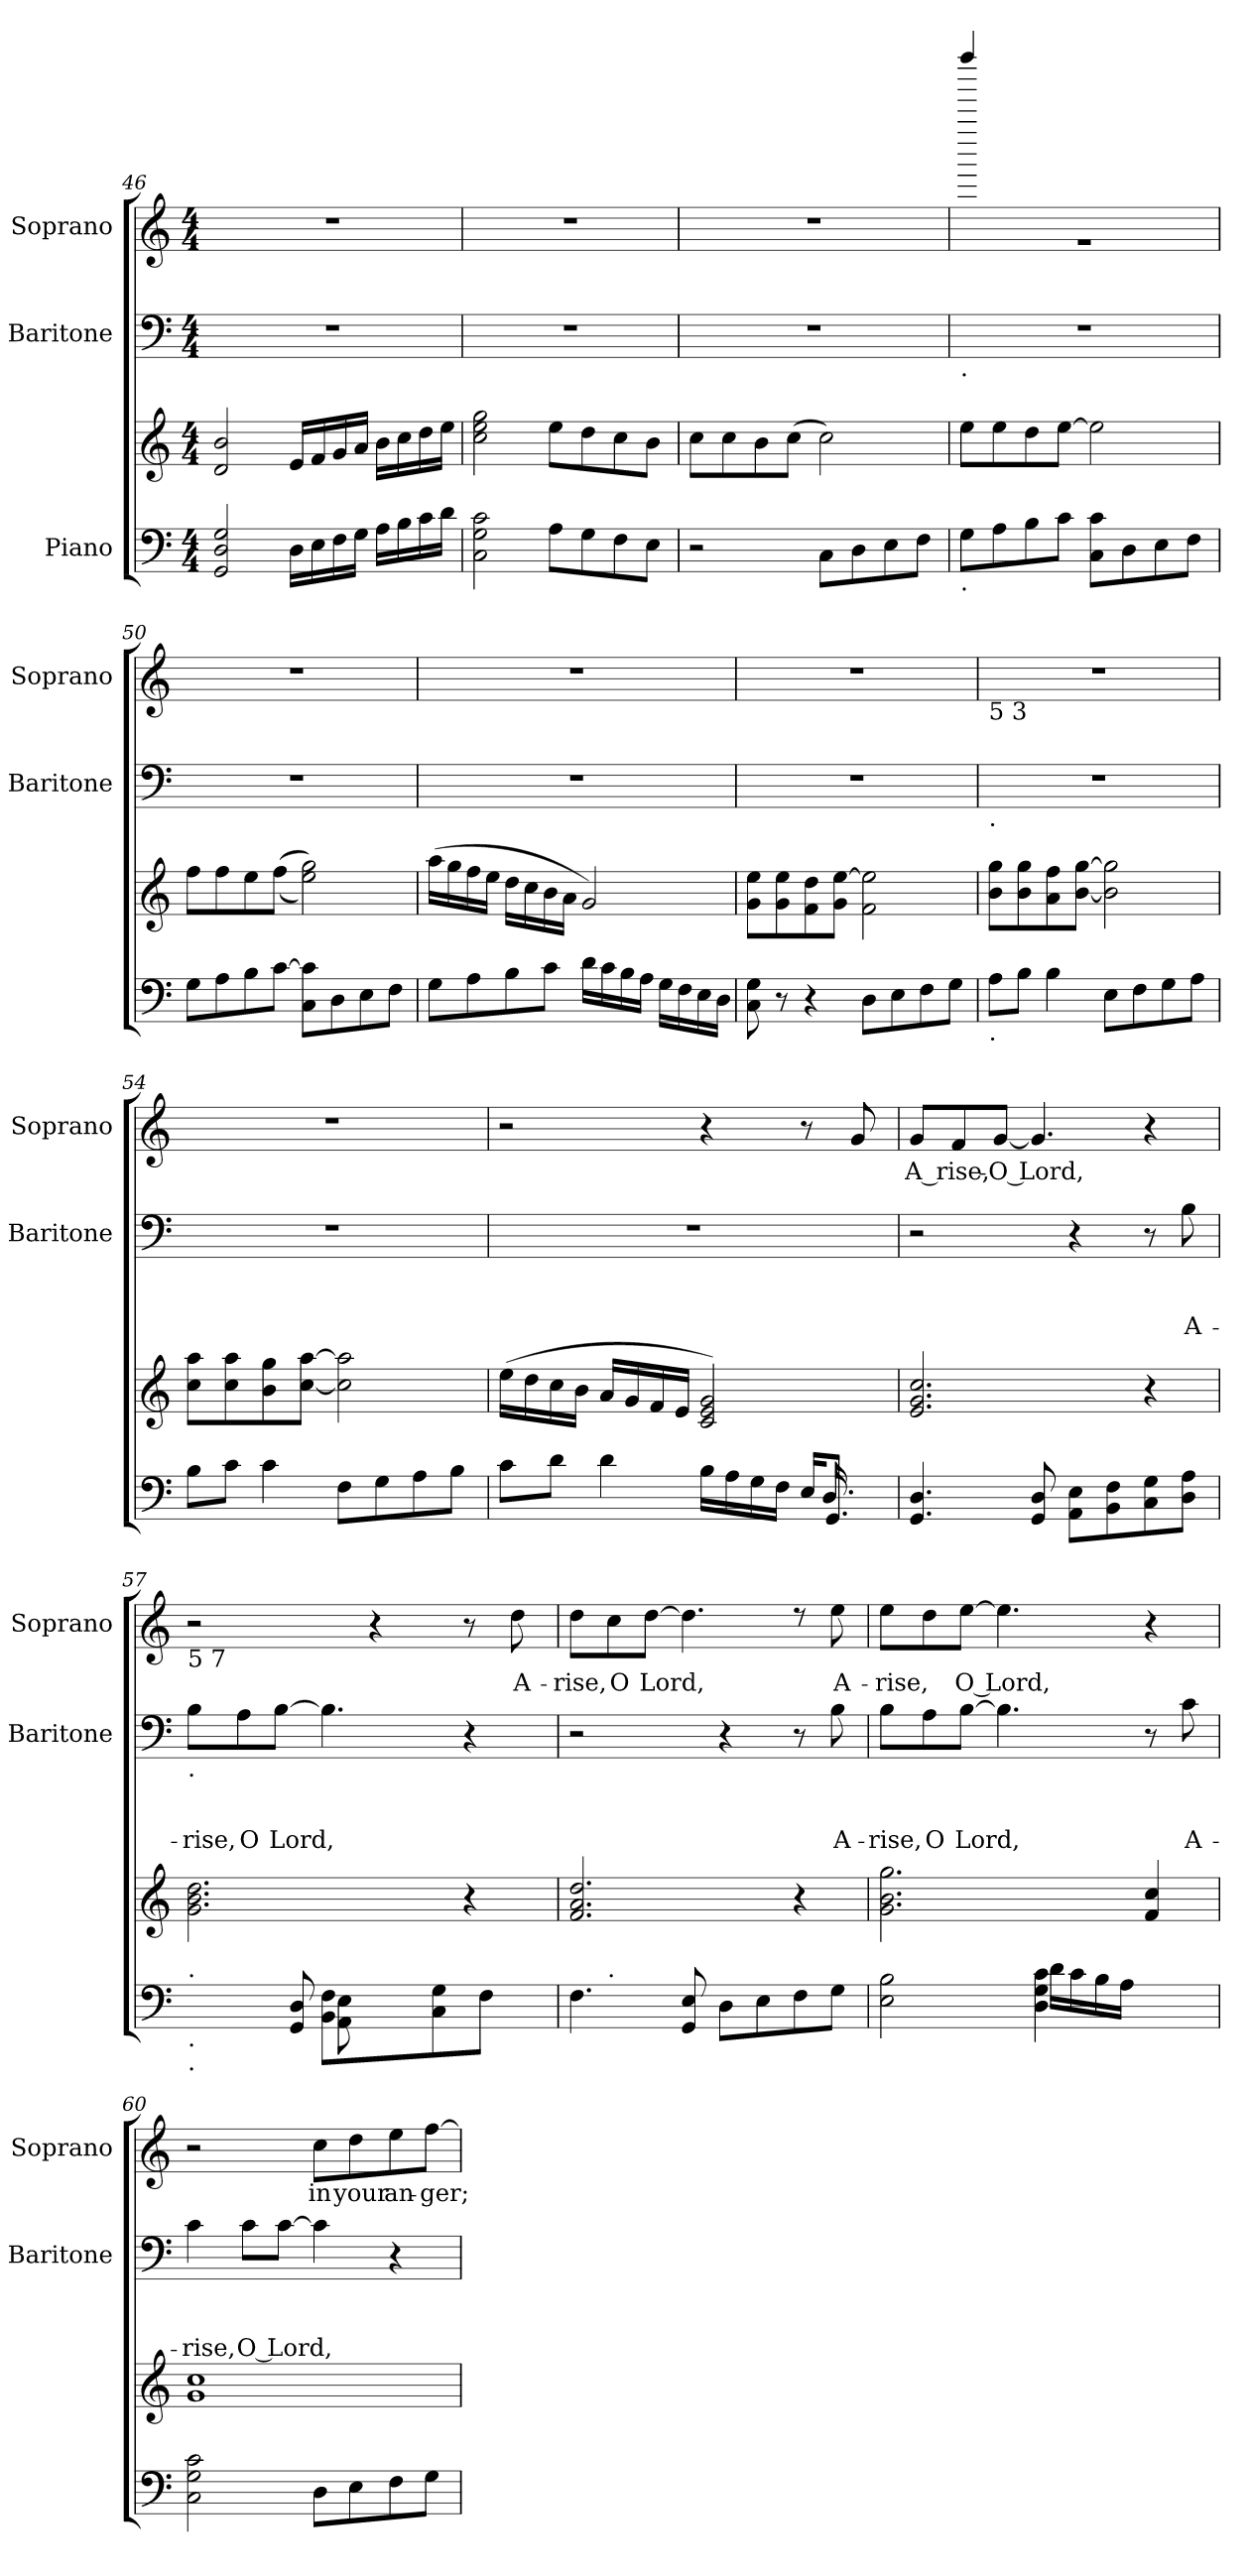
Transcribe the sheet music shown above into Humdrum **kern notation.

**kern	**kern	**kern	**text	**text	**text	**kern	**text
*part3	*part3	*part2	*part2	*part2	*part2	*part1	*part1
*staff4	*staff3	*staff2	*staff2	*staff2	*staff2	*staff1	*staff1
*I"Piano	*	*I"Baritone	*	*	*	*I"Soprano	*
*	*	*I'Baritone	*	*	*	*I'Soprano	*
*clefF4	*clefG2	*clefF4	*	*	*	*clefG2	*
*k[]	*k[]	*k[]	*	*	*	*k[]	*
*C:	*C:	*C:	*	*	*	*C:	*
*M4/4	*M4/4	*M4/4	*	*	*	*M4/4	*
=46	=46	=46	=46	=46	=46	=46	=46
2GG/ 2D/ 2G/	2d/ 2b/	1r	.	.	.	1r	.
!	!LO:N:head=solid	!	!	!	!	!	!
16D\LL	16e/LL	.	.	.	.	.	.
!	!LO:N:head=solid	!	!	!	!	!	!
16E\	16f/	.	.	.	.	.	.
!	!LO:N:head=solid	!	!	!	!	!	!
16F\	16g/	.	.	.	.	.	.
!	!LO:N:head=solid	!	!	!	!	!	!
16G\JJ	16a/JJ	.	.	.	.	.	.
!	!LO:N:head=solid	!	!	!	!	!	!
16A\LL	16b\LL	.	.	.	.	.	.
!	!LO:N:head=solid	!	!	!	!	!	!
16B\	16cc\	.	.	.	.	.	.
!	!LO:N:head=solid	!	!	!	!	!	!
16c\	16dd\	.	.	.	.	.	.
!	!LO:N:head=solid	!	!	!	!	!	!
16d\JJ	16ee\JJ	.	.	.	.	.	.
=47	=47	=47	=47	=47	=47	=47	=47
2C\ 2G\ 2c\	2cc\ 2ee\ 2gg\	1r	.	.	.	1r	.
!	!LO:N:head=solid	!	!	!	!	!	!
8A\L	8ee\L	.	.	.	.	.	.
!	!LO:N:head=solid	!	!	!	!	!	!
8G\	8dd\	.	.	.	.	.	.
!	!LO:N:head=solid	!	!	!	!	!	!
8F\	8cc\	.	.	.	.	.	.
!	!LO:N:head=solid	!	!	!	!	!	!
8E\J	8b\J	.	.	.	.	.	.
=48	=48	=48	=48	=48	=48	=48	=48
2r	8cc\L	1r	.	.	.	1r	.
.	8cc\	.	.	.	.	.	.
.	8b\	.	.	.	.	.	.
.	(>8cc\J	.	.	.	.	.	.
8C\L	2cc\)	.	.	.	.	.	.
8D\	.	.	.	.	.	.	.
8E\	.	.	.	.	.	.	.
8F\J	.	.	.	.	.	.	.
!!LO:PB:g=z
=49	=49	=49	=49	=49	=49	=49	=49
*	*	*	*	*	*	*^	*
!	!	!LO:TX:b:t=.	!	!	!	!	!	!
!LO:TX:b:t=.	!	!	!	!	!	!	!	!
8G\L	8ee\L	1r	.	.	.	4ffffff	1ra	.
8A\	8ee\	.	.	.	.	.	.	.
8B\	8dd\	.	.	.	.	2.ryy	.	.
8c\J	[>8ee\J	.	.	.	.	.	.	.
8C\ 8c\L	2ee\]	.	.	.	.	.	.	.
8D\	.	.	.	.	.	.	.	.
8E\	.	.	.	.	.	.	.	.
8F\J	.	.	.	.	.	.	.	.
*	*	*	*	*	*	*v	*v	*
=50	=50	=50	=50	=50	=50	=50	=50
!	!LO:N:head=solid	!	!	!	!	!	!
8G\L	8ff\L	1r	.	.	.	1r	.
!	!LO:N:head=solid	!	!	!	!	!	!
8A\	8ff\	.	.	.	.	.	.
!	!LO:N:head=solid	!	!	!	!	!	!
8B\	8ee\	.	.	.	.	.	.
!	!LO:N:head=solid	!	!	!	!	!	!
[>8c\J	(>(<8ff\J	.	.	.	.	.	.
8C\ 8c\]L	2ee\ 2gg\))	.	.	.	.	.	.
8D\	.	.	.	.	.	.	.
8E\	.	.	.	.	.	.	.
8F\J	.	.	.	.	.	.	.
=51	=51	=51	=51	=51	=51	=51	=51
8G\L	(>16aa\LL	1r	.	.	.	1r	.
.	16gg\	.	.	.	.	.	.
8A\	16ff\	.	.	.	.	.	.
.	16ee\JJ	.	.	.	.	.	.
8B\	16dd\LL	.	.	.	.	.	.
.	16cc\	.	.	.	.	.	.
8c\J	16b\	.	.	.	.	.	.
.	16a\JJ	.	.	.	.	.	.
16d\LL	2g/)	.	.	.	.	.	.
16c\	.	.	.	.	.	.	.
16B\	.	.	.	.	.	.	.
16A\JJ	.	.	.	.	.	.	.
16G\LL	.	.	.	.	.	.	.
16F\	.	.	.	.	.	.	.
16E\	.	.	.	.	.	.	.
16D\JJ	.	.	.	.	.	.	.
=52	=52	=52	=52	=52	=52	=52	=52
8C\ 8G\	8g\ 8ee\L	1r	.	.	.	1r	.
8r	8g\ 8ee\	.	.	.	.	.	.
4r	8f\ 8dd\	.	.	.	.	.	.
.	8g\ [>8ee\J	.	.	.	.	.	.
!LO:N:head=solid	!	!	!	!	!	!	!
8D\L	2f\ 2ee\]	.	.	.	.	.	.
!LO:N:head=solid	!	!	!	!	!	!	!
8E\	.	.	.	.	.	.	.
!LO:N:head=solid	!	!	!	!	!	!	!
8F\	.	.	.	.	.	.	.
!LO:N:head=solid	!	!	!	!	!	!	!
8G\J	.	.	.	.	.	.	.
!!LO:LB:g=z
=53	=53	=53	=53	=53	=53	=53	=53
!	!	!	!	!	!	!LO:TX:b:t=5 3	!
!	!	!LO:TX:b:t=.	!	!	!	!	!
!LO:TX:b:t=.	!	!	!	!	!	!	!
!LO:N:head=solid	!	!	!	!	!	!	!
8A\L	8b\ 8gg\L	1r	.	.	.	1r	.
!LO:N:head=solid	!	!	!	!	!	!	!
8B\J	8b\ 8gg\	.	.	.	.	.	.
!LO:N:head=solid	!	!	!	!	!	!	!
4B\	8a\ 8ff\	.	.	.	.	.	.
.	[<8b\ [>8gg\J	.	.	.	.	.	.
!LO:N:head=solid	!	!	!	!	!	!	!
8E\L	2b\] 2gg\]	.	.	.	.	.	.
!LO:N:head=solid	!	!	!	!	!	!	!
8F\	.	.	.	.	.	.	.
!LO:N:head=solid	!	!	!	!	!	!	!
8G\	.	.	.	.	.	.	.
!LO:N:head=solid	!	!	!	!	!	!	!
8A\J	.	.	.	.	.	.	.
=54	=54	=54	=54	=54	=54	=54	=54
!LO:N:head=solid	!	!	!	!	!	!	!
8B\L	8cc\ 8aa\L	1r	.	.	.	1r	.
!LO:N:head=solid	!	!	!	!	!	!	!
8c\J	8cc\ 8aa\	.	.	.	.	.	.
!LO:N:head=solid	!	!	!	!	!	!	!
4c\	8b\ 8gg\	.	.	.	.	.	.
.	[<8cc\ [>8aa\J	.	.	.	.	.	.
!LO:N:head=solid	!	!	!	!	!	!	!
8F\L	2cc\] 2aa\]	.	.	.	.	.	.
!LO:N:head=solid	!	!	!	!	!	!	!
8G\	.	.	.	.	.	.	.
!LO:N:head=solid	!	!	!	!	!	!	!
8A\	.	.	.	.	.	.	.
!LO:N:head=solid	!	!	!	!	!	!	!
8B\J	.	.	.	.	.	.	.
=55	=55	=55	=55	=55	=55	=55	=55
!LO:N:head=solid	!LO:N:head=solid	!	!	!	!	!	!
*^	*	*	*	*	*	*	*
8c\L	2ryy	(>16ee\LL	1r	.	.	.	2r	.
!	!	!LO:N:head=solid	!	!	!	!	!	!
.	.	16dd\	.	.	.	.	.	.
!LO:N:head=solid	!	!LO:N:head=solid	!	!	!	!	!	!
8d\J	.	16cc\	.	.	.	.	.	.
!	!	!LO:N:head=solid	!	!	!	!	!	!
.	.	16b\JJ	.	.	.	.	.	.
!LO:N:head=solid	!	!LO:N:head=solid	!	!	!	!	!	!
4d\	.	16a/LL	.	.	.	.	.	.
!	!	!LO:N:head=solid	!	!	!	!	!	!
.	.	16g/	.	.	.	.	.	.
!	!	!LO:N:head=solid	!	!	!	!	!	!
.	.	16f/	.	.	.	.	.	.
!	!	!LO:N:head=solid	!	!	!	!	!	!
.	.	16e/JJ	.	.	.	.	.	.
!LO:N:head=solid	!	!	!	!	!	!	!	!
16B\LL	4ryy	2c/ 2e/ 2g/)	.	.	.	.	4r	.
!LO:N:head=solid	!	!	!	!	!	!	!	!
16A\	.	.	.	.	.	.	.	.
!LO:N:head=solid	!	!	!	!	!	!	!	!
16G\	.	.	.	.	.	.	.	.
!LO:N:head=solid	!	!	!	!	!	!	!	!
16F\JJ	.	.	.	.	.	.	.	.
!LO:N:head=solid	!	!	!	!	!	!	!	!
16E/KL	16ryy	.	.	.	.	.	8r	.
!	!LO:N:head=solid	!	!	!	!	!	!	!
8.GG/J	16.D/	.	.	.	.	.	.	.
.	.	.	.	.	.	.	8g/	.
.	16.ryy	.	.	.	.	.	.	.
=56	=56	=56	=56	=56	=56	=56	=56	=56
!LO:N:n=2:head=solid	!	!	!	!	!	!	!	!LO:LY:b:rj
*v	*v	*	*	*	*	*	*	*
4.GG/ 4.D/	2.e/ 2.g/ 2.cc/	2r	.	.	.	8g/L	A rise,-
.	.	.	.	.	.	8f/	.
!	!	!	!	!	!	!	!LO:LY:b:rj
.	.	.	.	.	.	[<8g/J	-O Lord,
!LO:N:n=2:head=solid	!	!	!	!	!	!	!
8GG/ 8D/	.	.	.	.	.	4.g/]	.
!LO:N:n=2:head=solid	!	!	!	!	!	!	!
8AA\ 8E\L	.	4r	.	.	.	.	.
!LO:N:n=2:head=solid	!	!	!	!	!	!	!
8BB\ 8F\	.	.	.	.	.	.	.
!LO:N:n=2:head=solid	!	!	!	!	!	!	!
8C\ 8G\	4r	8r	.	.	.	4r	.
!LO:N:n=2:head=solid	!	!	!	!	!LO:LY:b	!	!
8D\ 8A\J	.	8B\	.	.	A-	.	.
!!LO:PB:g=z
=57	=57	=57	=57	=57	=57	=57	=57
*^	*^	*	*	*	*	*	*
!	!	!	!	!	!	!	!	!LO:TX:b:t=5 7	!
!	!	!	!	!LO:TX:b:t=.	!	!	!	!	!
!LO:TX:b:t=.	!	!	!	!	!	!	!	!	!
!LO:TX:a:t=.	!	!	!	!	!	!	!	!	!
!LO:TX:b:t=.	!	!	!	!	!	!	!	!	!
!	!	!	!	!	!	!	!LO:LY:b	!	!
4ryy	4ryy	2.g\ 2.b\ 2.dd\	8ryy	8B\L	.	.	-rise,	2r	.
!	!	!	!	!	!	!	!LO:LY:b	!	!
.	.	.	2..ryy	8A\	.	.	O	.	.
!	!	!	!	!	!	!	!LO:LY:b	!	!
32ryy	8ryy	.	.	[>8B\J	.	.	Lord,	.	.
!LO:N:n=2:head=solid	!	!	!	!	!	!	!	!	!
8GG/ 8D/	.	.	.	.	.	.	.	.	.
.	32ryy	.	.	4.B\]	.	.	.	.	.
!LO:N:n=2:head=solid	!LO:N:n=2:head=solid	!	!	!	!	!	!	!	!
8AA\ 8E\	8BB\ 8F\L	.	.	.	.	.	.	.	.
.	.	.	.	.	.	.	.	4r	.
16.ryy	8ryy	.	.	.	.	.	.	.	.
4.ryy	.	.	.	.	.	.	.	.	.
!	!LO:N:n=2:head=solid	!	!	!	!	!	!	!	!
.	8C\ 8G\	.	.	.	.	.	.	.	.
.	.	4r	.	4r	.	.	.	8r	.
!	!LO:N:head=solid	!	!	!	!	!	!	!	!
.	8F\J	.	.	.	.	.	.	.	.
!	!	!	!	!	!	!	!	!	!LO:LY:b:rj
.	.	.	.	.	.	.	.	8dd\	A-
.	16.ryy	.	.	.	.	.	.	.	.
*	*	*v	*v	*	*	*	*	*	*
=58	=58	=58	=58	=58	=58	=58	=58	=58
!LO:N:head=solid	!	!	!	!	!	!	!	!LO:LY:b
4.F\	8ryy	2.f/ 2.a/ 2.dd/	2r	.	.	.	8dd\L	-rise,
!	!LO:TX:a:t=.	!	!	!	!	!	!	!
!	!	!	!	!	!	!	!	!LO:LY:b
.	2..ryy	.	.	.	.	.	8cc\	O
!	!	!	!	!	!	!	!	!LO:LY:b
.	.	.	.	.	.	.	[>8dd\J	Lord,
8GG/ 8E/	.	.	.	.	.	.	4.dd\]	.
!LO:N:head=solid	!	!	!	!	!	!	!	!
8D\L	.	.	4r	.	.	.	.	.
!LO:N:head=solid	!	!	!	!	!	!	!	!
8E\	.	.	.	.	.	.	.	.
!LO:N:head=solid	!	!	!	!	!	!	!	!
8F\	.	4r	8r	.	.	.	8rcc	.
!LO:N:head=solid	!	!	!	!	!	!LO:LY:b	!	!LO:LY:b
8G\J	.	.	8B\	.	.	A-	8ee\	A-
=59	=59	=59	=59	=59	=59	=59	=59	=59
!	!	!	!	!	!	!LO:LY:b	!	!LO:LY:b
2E\ 2B\	2ryy	2.g\ 2.b\ 2.gg\	8B\L	.	.	-rise,	8ee\L	-rise,
!	!	!	!	!	!	!LO:LY:b	!	!
.	.	.	8A\	.	.	O	8dd\	.
!	!	!	!	!	!	!LO:LY:b	!	!LO:LY:b:rj
.	.	.	[>8B\J	.	.	Lord,	[>8ee\J	O Lord,
.	.	.	4.B\]	.	.	.	4.ee\]	.
4D\ 4G\ 4c\	16d\LL	.	.	.	.	.	.	.
.	16c\	.	.	.	.	.	.	.
.	16B\	.	.	.	.	.	.	.
.	16A\JJ	.	.	.	.	.	.	.
!	!	!LO:N:n=1:head=solid	!	!	!	!	!	!
4ryy	4ryy	4f/ 4cc/	8r	.	.	.	4r	.
!	!	!	!	!	!	!LO:LY:b	!	!
.	.	.	8c\	.	.	A-	.	.
*v	*v	*	*	*	*	*	*	*
=60	=60	=60	=60	=60	=60	=60	=60
!	!	!	!	!	!LO:LY:b	!	!
2C\ 2G\ 2c\	1g 1cc	4c\	.	.	-rise,	2r	.
!	!	!	!	!	!LO:LY:b:rj	!	!
.	.	8c\L	.	.	O Lord,	.	.
.	.	[>8c\J	.	.	.	.	.
!LO:N:head=solid	!	!	!	!	!	!	!LO:LY:b:rj
8D\L	.	4c\]	.	.	.	8cc\L	in
!LO:N:head=solid	!	!	!	!	!	!	!LO:LY:b
8E\	.	.	.	.	.	8dd\	your
!LO:N:head=solid	!	!	!	!	!	!	!LO:LY:b
8F\	.	4r	.	.	.	8ee\	an-
!LO:N:head=solid	!	!	!	!	!	!	!LO:LY:b
8G\J	.	.	.	.	.	[<8ff\J	-ger;
=	=	=	=	=	=	=	=
*-	*-	*-	*-	*-	*-	*-	*-
